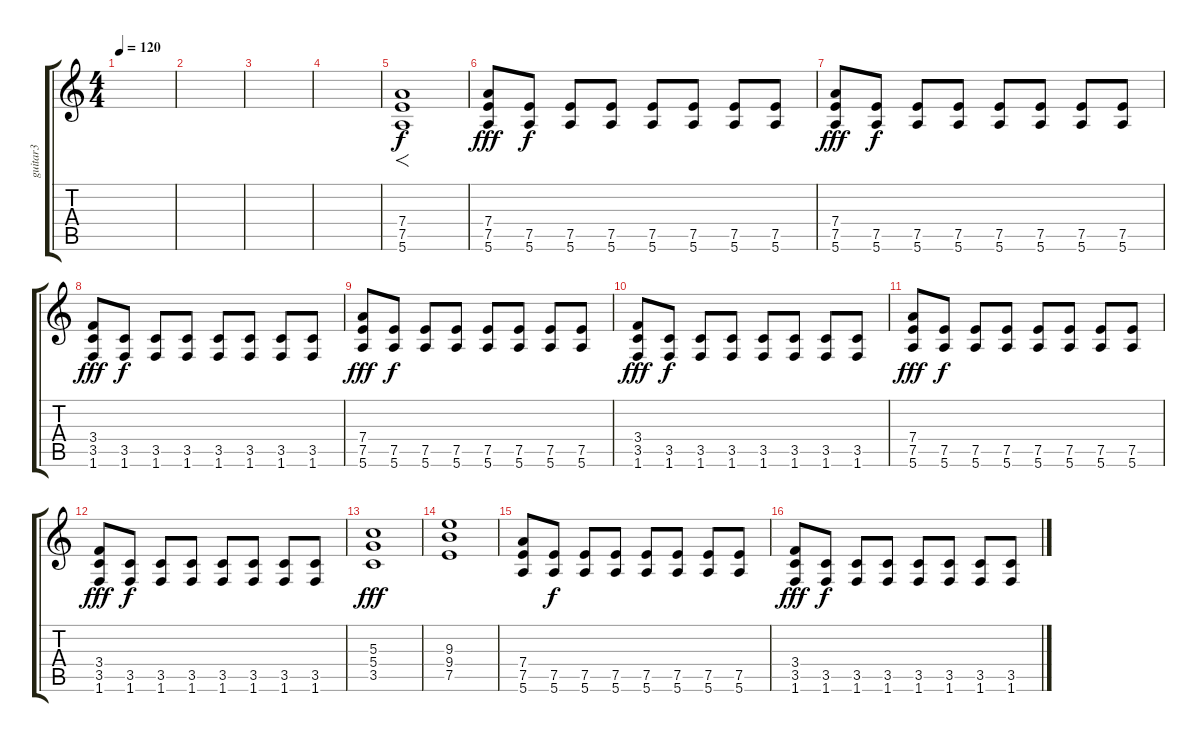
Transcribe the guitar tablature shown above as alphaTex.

\track ("guitar3" "guitar3") {instrument distortionguitar}
\staff {score tabs}
\tuning (E4 B3 G3 D3 A2 E2) {hide}
\ts (4 4)
\tempo 120
\clef g2
\ks c
|
|
|
|
(7.4 7.5 5.6).1{f} |
(7.4 7.5 5.6).8{dy fff} (7.5 5.6).8{dy f} (7.5 5.6).8 (7.5 5.6).8 (7.5 5.6).8 (7.5 5.6).8 (7.5 5.6).8 (7.5 5.6).8 |
(7.4 7.5 5.6).8{dy fff} (7.5 5.6).8{dy f} (7.5 5.6).8 (7.5 5.6).8 (7.5 5.6).8 (7.5 5.6).8 (7.5 5.6).8 (7.5 5.6).8 |
(3.4 3.5 1.6).8{dy fff} (3.5 1.6).8{dy f} (3.5 1.6).8 (3.5 1.6).8 (3.5 1.6).8 (3.5 1.6).8 (3.5 1.6).8 (3.5 1.6).8 |
(7.4 7.5 5.6).8{dy fff} (7.5 5.6).8{dy f} (7.5 5.6).8 (7.5 5.6).8 (7.5 5.6).8 (7.5 5.6).8 (7.5 5.6).8 (7.5 5.6).8 |
(3.4 3.5 1.6).8{dy fff} (3.5 1.6).8{dy f} (3.5 1.6).8 (3.5 1.6).8 (3.5 1.6).8 (3.5 1.6).8 (3.5 1.6).8 (3.5 1.6).8 |
(7.4 7.5 5.6).8{dy fff} (7.5 5.6).8{dy f} (7.5 5.6).8 (7.5 5.6).8 (7.5 5.6).8 (7.5 5.6).8 (7.5 5.6).8 (7.5 5.6).8 |
(3.4 3.5 1.6).8{dy fff} (3.5 1.6).8{dy f} (3.5 1.6).8 (3.5 1.6).8 (3.5 1.6).8 (3.5 1.6).8 (3.5 1.6).8 (3.5 1.6).8 |
(5.3 5.4 3.5).1{dy fff} |
(9.3 9.4 7.5).1 |
(7.4 7.5 5.6).8 (7.5 5.6).8{dy f} (7.5 5.6).8 (7.5 5.6).8 (7.5 5.6).8 (7.5 5.6).8 (7.5 5.6).8 (7.5 5.6).8 |
(3.4 3.5 1.6).8{dy fff} (3.5 1.6).8{dy f} (3.5 1.6).8 (3.5 1.6).8 (3.5 1.6).8 (3.5 1.6).8 (3.5 1.6).8 (3.5 1.6).8
